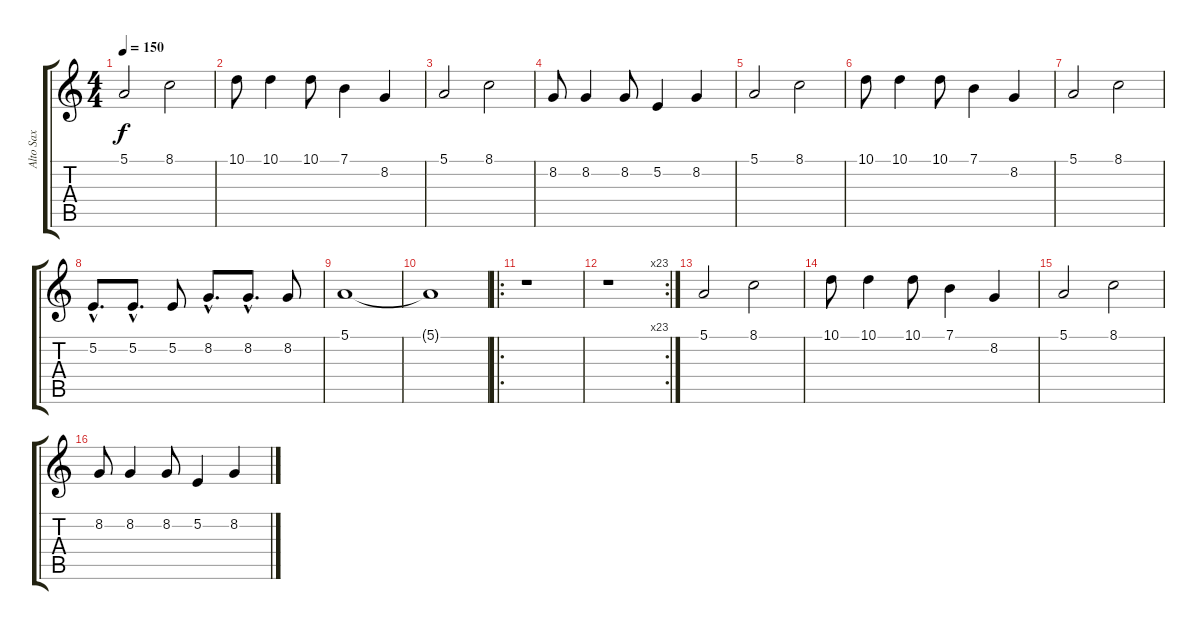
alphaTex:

\track ("Alto Sax" "Alto Sax") {instrument altosax}
\staff {score tabs}
\tuning (E4 B3 G3 D3 A2 E2) {hide}
\ts (4 4)
\tempo 150
\clef g2
\ks c
5.1.2{dy f} 8.1.2 |
10.1.8 10.1.4 10.1.8 7.1.4 8.2.4 |
5.1.2 8.1.2 |
8.2.8 8.2.4 8.2.8 5.2.4 8.2.4 |
5.1.2 8.1.2 |
10.1.8 10.1.4 10.1.8 7.1.4 8.2.4 |
5.1.2 8.1.2 |
5.2{hac}.8{d} 5.2{hac}.8{d} 5.2.8 8.2{hac}.8{d} 8.2{hac}.8{d} 8.2.8 |
5.1.1 |
5.1{t}.1 |
\ro
r.1 |
\rc 23
r.1 |
5.1.2 8.1.2 |
10.1.8 10.1.4 10.1.8 7.1.4 8.2.4 |
5.1.2 8.1.2 |
8.2.8 8.2.4 8.2.8 5.2.4 8.2.4
